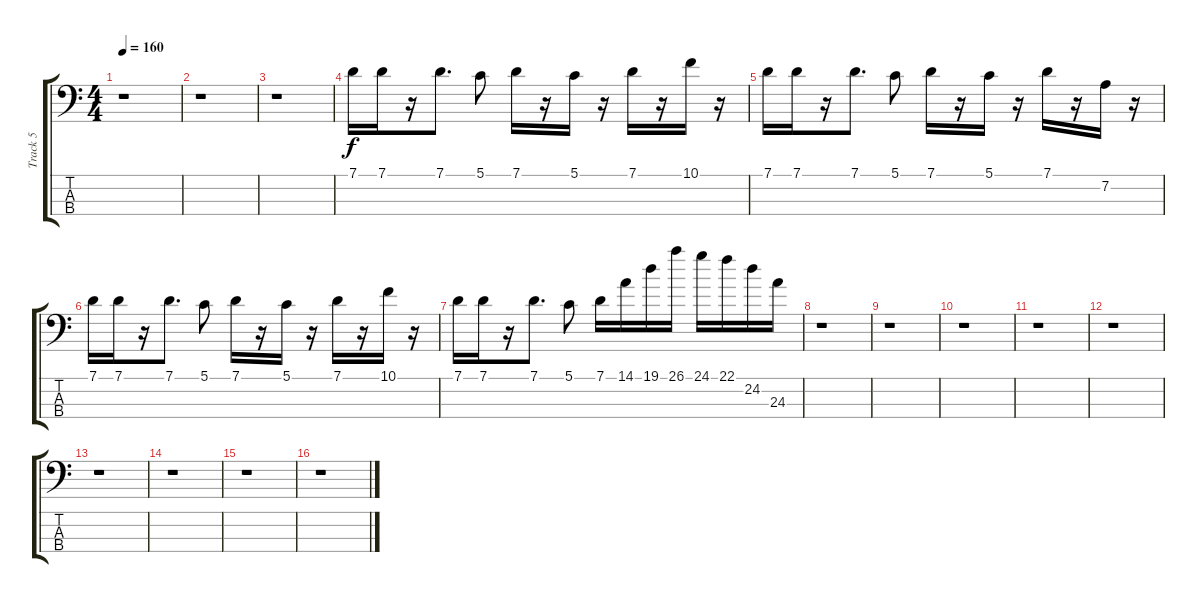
\track ("Track 5" "Track 5") {instrument electricbassfinger}
\staff {score tabs}
\tuning (G2 D2 A1 E1) {hide}
\ts (4 4)
\tempo 160
\clef f4
\ks c
r.1{dy f} |
r.1 |
r.1 |
7.1.16 7.1.16 r.16 7.1.8{d} 5.1.8 7.1.16 r.16 5.1.16 r.16 7.1.16 r.16 10.1.16 r.16 |
7.1.16 7.1.16 r.16 7.1.8{d} 5.1.8 7.1.16 r.16 5.1.16 r.16 7.1.16 r.16 7.2.16 r.16 |
7.1.16 7.1.16 r.16 7.1.8{d} 5.1.8 7.1.16 r.16 5.1.16 r.16 7.1.16 r.16 10.1.16 r.16 |
7.1.16 7.1.16 r.16 7.1.8{d} 5.1.8 7.1.16 14.1.16 19.1.16 26.1.16 24.1.16 22.1.16 24.2.16 24.3.16 |
r.1 |
r.1 |
r.1 |
r.1 |
r.1 |
r.1 |
r.1 |
r.1 |
r.1
